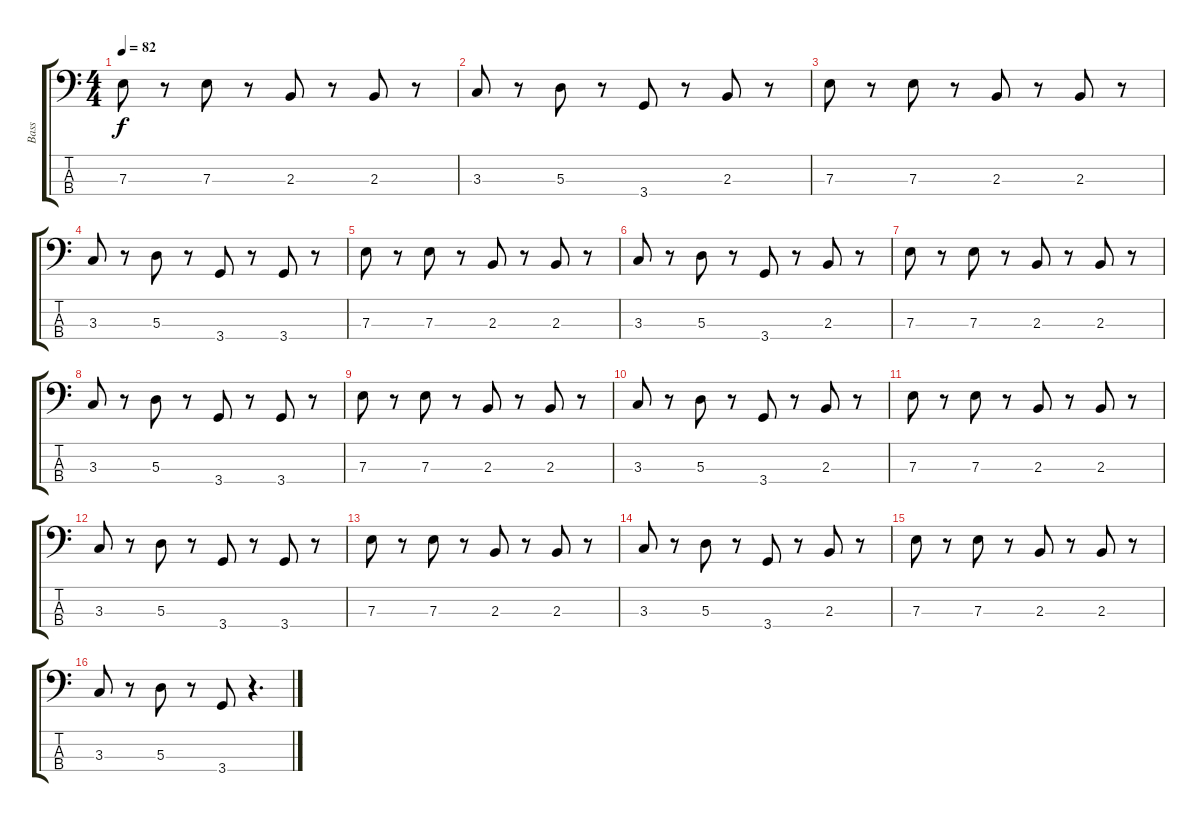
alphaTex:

\track ("Bass" "Bass") {instrument electricbassfinger}
\staff {score tabs}
\tuning (G2 D2 A1 E1) {hide}
\ts (4 4)
\tempo 82
\clef f4
\ks c
7.3.8{dy f} r.8 7.3.8 r.8 2.3.8 r.8 2.3.8 r.8 |
3.3.8 r.8 5.3.8 r.8 3.4.8 r.8 2.3.8 r.8 |
7.3.8 r.8 7.3.8 r.8 2.3.8 r.8 2.3.8 r.8 |
3.3.8 r.8 5.3.8 r.8 3.4.8 r.8 3.4.8 r.8 |
7.3.8 r.8 7.3.8 r.8 2.3.8 r.8 2.3.8 r.8 |
3.3.8 r.8 5.3.8 r.8 3.4.8 r.8 2.3.8 r.8 |
7.3.8 r.8 7.3.8 r.8 2.3.8 r.8 2.3.8 r.8 |
3.3.8 r.8 5.3.8 r.8 3.4.8 r.8 3.4.8 r.8 |
7.3.8 r.8 7.3.8 r.8 2.3.8 r.8 2.3.8 r.8 |
3.3.8 r.8 5.3.8 r.8 3.4.8 r.8 2.3.8 r.8 |
7.3.8 r.8 7.3.8 r.8 2.3.8 r.8 2.3.8 r.8 |
3.3.8 r.8 5.3.8 r.8 3.4.8 r.8 3.4.8 r.8 |
7.3.8 r.8 7.3.8 r.8 2.3.8 r.8 2.3.8 r.8 |
3.3.8 r.8 5.3.8 r.8 3.4.8 r.8 2.3.8 r.8 |
7.3.8 r.8 7.3.8 r.8 2.3.8 r.8 2.3.8 r.8 |
3.3.8 r.8 5.3.8 r.8 3.4.8 r.4{d}
